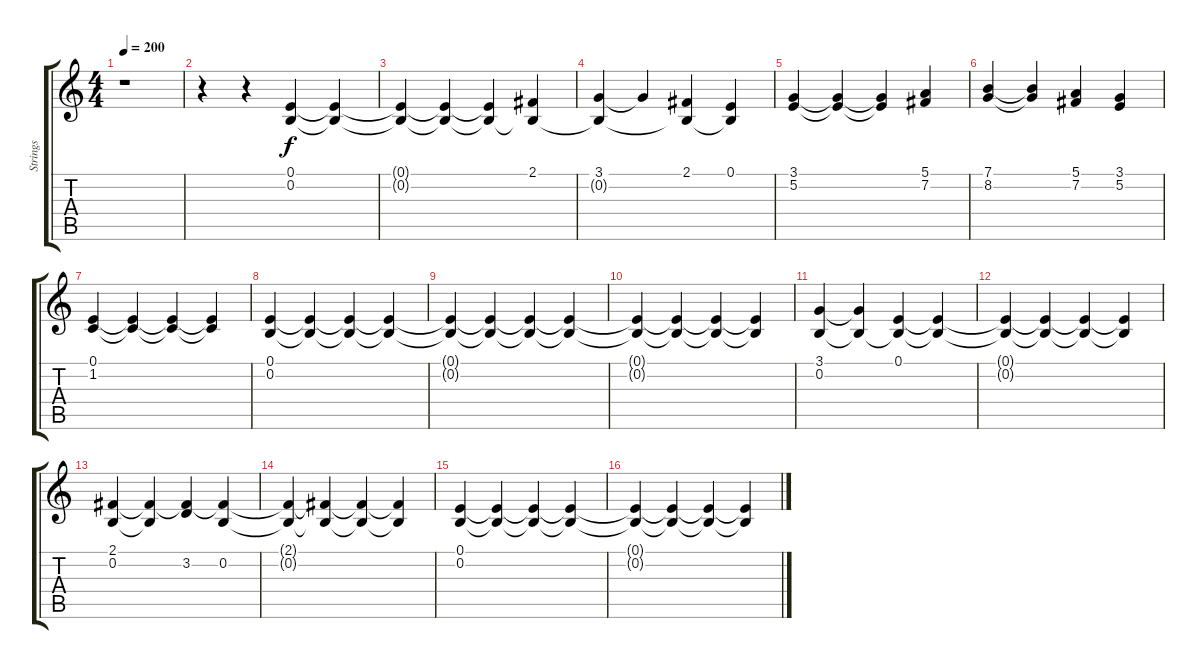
\track ("Strings" "Strings") {instrument stringensemble1}
\staff {score tabs}
\tuning (E4 B3 G3 D3 A2 E2) {hide}
\ts (4 4)
\tempo 200
\clef g2
\ks c
r.1{dy f instrument stringensemble1} |
r.4 r.4 (0.1 0.2).4 (0.1{t} 0.2{t}).4 |
(0.1{t} 0.2{t}).4 (0.1{t} 0.2{t}).4 (0.1{t} 0.2{t}).4 (2.1 0.2{t}).4 |
(3.1 0.2{t}).4 3.1{t}.4 (2.1 0.2{t}).4 (0.1 0.2{t}).4 |
(3.1 5.2).4 (3.1{t} 5.2{t}).4 (3.1{t} 5.2{t}).4 (5.1 7.2).4 |
(7.1 8.2).4 (7.1{t} 8.2{t}).4 (5.1 7.2).4 (3.1 5.2).4 |
(0.1 1.2).4 (0.1{t} 1.2{t}).4 (0.1{t} 1.2{t}).4 (0.1{t} 1.2{t}).4 |
(0.1 0.2).4 (0.1{t} 0.2{t}).4 (0.1{t} 0.2{t}).4 (0.1{t} 0.2{t}).4 |
(0.1{t} 0.2{t}).4 (0.1{t} 0.2{t}).4 (0.1{t} 0.2{t}).4 (0.1{t} 0.2{t}).4 |
(0.1{t} 0.2{t}).4 (0.1{t} 0.2{t}).4 (0.1{t} 0.2{t}).4 (0.1{t} 0.2{t}).4 |
(3.1 0.2).4 (3.1{t} 0.2{t}).4 (0.1 0.2{t}).4 (0.1{t} 0.2{t}).4 |
(0.1{t} 0.2{t}).4 (0.1{t} 0.2{t}).4 (0.1{t} 0.2{t}).4 (0.1{t} 0.2{t}).4 |
(2.1 0.2).4 (2.1{t} 0.2{t}).4 (2.1{t} 3.2).4 (2.1{t} 0.2).4 |
(2.1{t} 0.2{t}).4 (2.1{t} 0.2{t}).4 (2.1{t} 0.2{t}).4 (2.1{t} 0.2{t}).4 |
(0.1 0.2).4 (0.1{t} 0.2{t}).4 (0.1{t} 0.2{t}).4 (0.1{t} 0.2{t}).4 |
(0.1{t} 0.2{t}).4 (0.1{t} 0.2{t}).4 (0.1{t} 0.2{t}).4 (0.1{t} 0.2{t}).4
